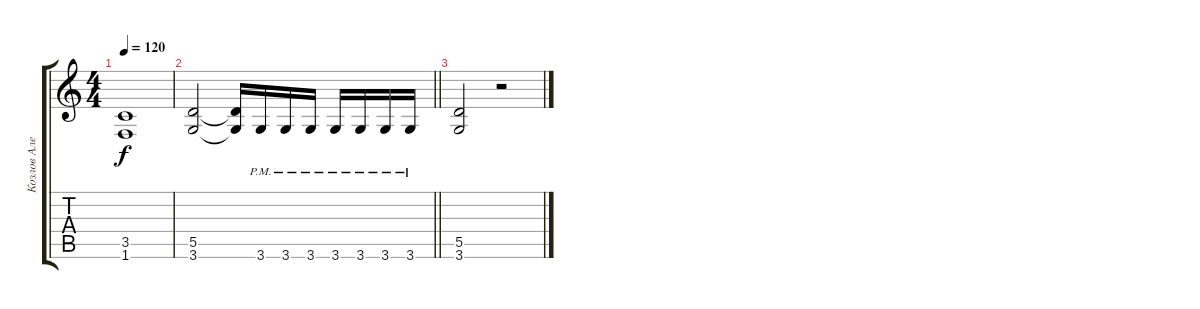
\track ("Козлов Александр  ( Ритм гитара )" "Козлов Але") {instrument distortionguitar}
\staff {score tabs}
\tuning (E4 B3 G3 D3 A2 E2) {hide}
\ts (4 4)
\tempo 120
\clef g2
\ks c
(3.5 1.6).1{dy f} |
\barLineRight lightlight
(5.5 3.6).2 (5.5{t} 3.6{t}).16 3.6{pm}.16 3.6{pm}.16 3.6{pm}.16 3.6{pm}.16 3.6{pm}.16 3.6{pm}.16 3.6{pm}.16 |
(5.5 3.6).2 r.2
